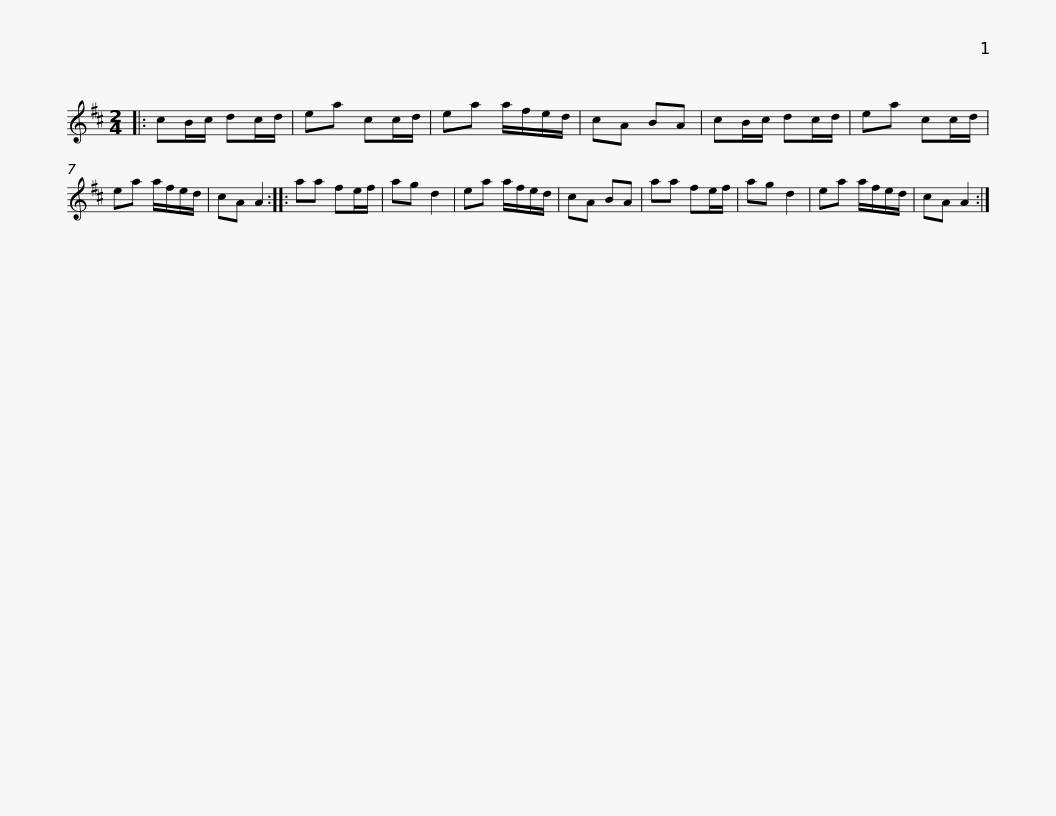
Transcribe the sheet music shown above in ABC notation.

X:1
L:1/8
M:2/4
I:linebreak $
K:D
V:1 treble
V:1
|: cB/c/ dc/d/ | ea cc/d/ | ea a/f/e/d/ | cA BA | cB/c/ dc/d/ | %5
 ea cc/d/ | ea a/f/e/d/ | cA A2 ::$ aa fe/f/ | ag d2 | %10
 ea a/f/e/d/ | cA BA | aa fe/f/ | ag d2 | ea a/f/e/d/ | %15
 cA A2 :| %16
